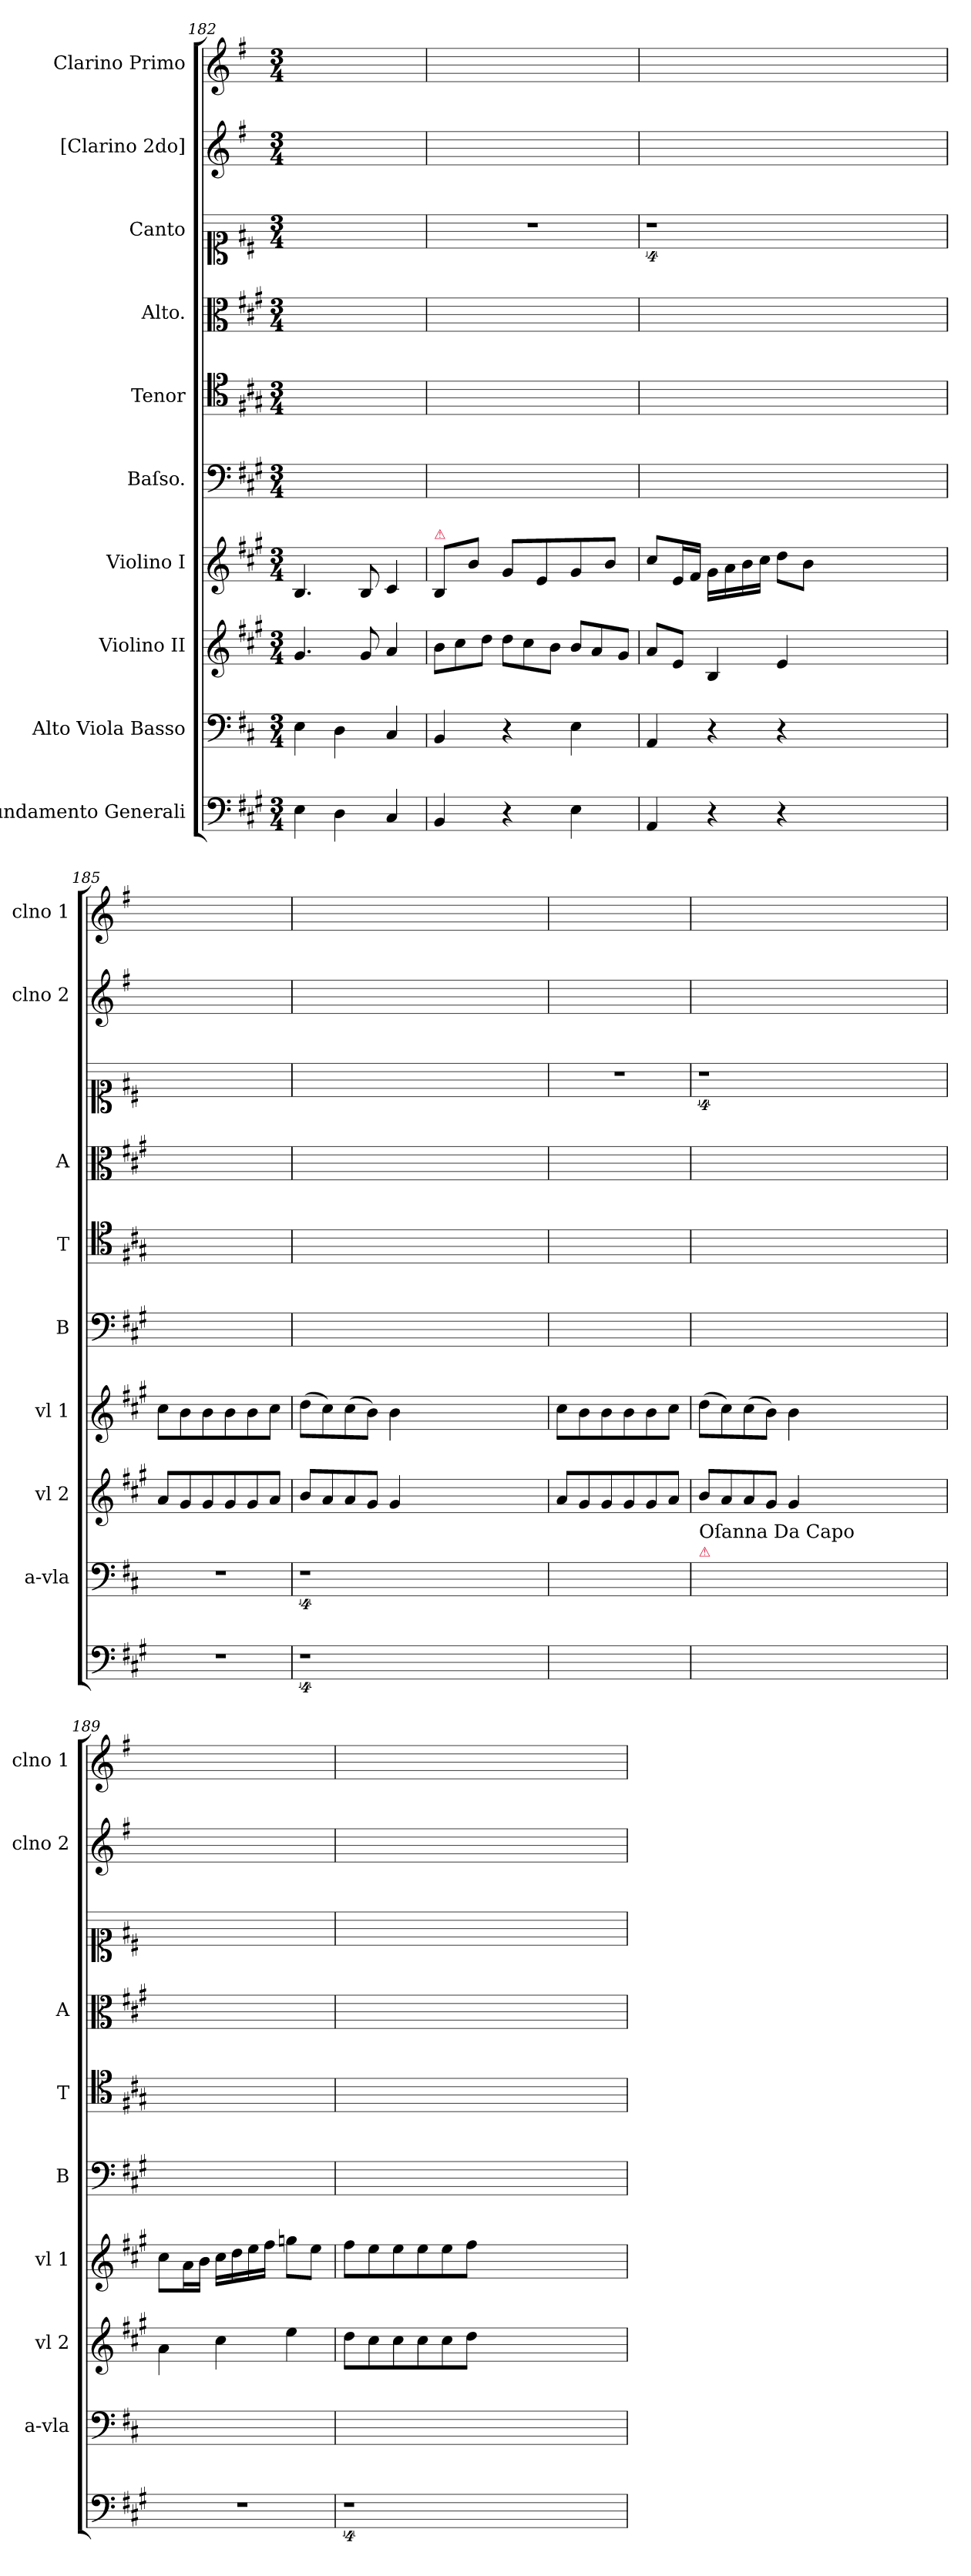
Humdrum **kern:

**kern	**kern	**kern	**kern	**kern	**kern	**kern	**kern	**kern	**kern
*part10	*part9	*part8	*part7	*part6	*part5	*part4	*part3	*part2	*part1
*staff10	*staff9	*staff8	*staff7	*staff6	*staff5	*staff4	*staff3	*staff2	*staff1
*I"Fundamento Generali	*I"Alto Viola Basso	*I"Violino II	*I"Violino I	*I"Baſso.	*I"Tenor	*I"Alto.	*I"Canto	*I"[Clarino 2do]	*I"Clarino Primo
*	*I'a-vla	*I'vl 2	*I'vl 1	*I'B	*I'T	*I'A	*	*I'clno 2	*I'clno 1
*clefF4	*clefF4	*clefG2	*clefG2	*clefF4	*clefC4	*clefC3	*clefC1	*clefG2	*clefG2
*	*	*	*	*	*	*	*	*ITrd-1c-2	*ITrd-1c-2
*k[f#c#g#]	*k[f#c#]	*k[f#c#g#]	*k[f#c#g#]	*k[f#c#g#]	*k[f#c#g#]	*k[f#c#g#]	*k[f#c#]	*k[f#c#g#]	*k[f#c#g#]
*M3/4	*M3/4	*M3/4	*M3/4	*M3/4	*M3/4	*M3/4	*M3/4	*M3/4	*M3/4
=182	=182	=182	=182	=182	=182	=182	=182	=182	=182
4E\	4E\	4.g#/	4.B/	2.ryy	2.ryy	2.ryy	2.ryy	2.ryy	2.ryy
4D\	4D\	.	.	.	.	.	.	.	.
.	.	8g#/	8B/	.	.	.	.	.	.
4C#/	4C#/	4a/	4c#/	.	.	.	.	.	.
=183	=183	=183	=183	=183	=183	=183	=183	=183	=183
*	*	*Xtuplet	*	*	*	*	*	*	*
!	!	!	!LO:TX:a:color=crimson:t=⚠	!	!	!	!	!	!
4BB/	4BB/	12b\L	8B/L	2.ryy	2.ryy	2.ryy	2.r	2.ryy	2.ryy
.	.	12cc#\	.	.	.	.	.	.	.
.	.	.	8b\J	.	.	.	.	.	.
.	.	12dd\J	.	.	.	.	.	.	.
4r	4r	12dd\L	8g#/L	.	.	.	.	.	.
.	.	12cc#\	.	.	.	.	.	.	.
.	.	.	8e/	.	.	.	.	.	.
.	.	12b\J	.	.	.	.	.	.	.
4E\	4E\	12b/L	8g#/	.	.	.	.	.	.
.	.	12a/	.	.	.	.	.	.	.
.	.	.	8b/J	.	.	.	.	.	.
.	.	12g#/J	.	.	.	.	.	.	.
=184	=184	=184	=184	=184	=184	=184	=184	=184	=184
4AA/	4AA/	8a/L	8cc#/L	2.ryy	2.ryy	2.ryy	4%9r	2.ryy	2.ryy
.	.	8e/J	16e/L	.	.	.	.	.	.
.	.	.	16f#/JJ	.	.	.	.	.	.
4r	4r	4B/	16g#\LL	.	.	.	.	.	.
.	.	.	16a\	.	.	.	.	.	.
.	.	.	16b\	.	.	.	.	.	.
.	.	.	16cc#\JJ	.	.	.	.	.	.
4r	4r	4e/	8dd\L	.	.	.	.	.	.
.	.	.	8b\J	.	.	.	.	.	.
1.ryy	1.ryy	1.ryy	1.ryy	1.ryy	1.ryy	1.ryy	.	1.ryy	1.ryy
=185	=185	=185	=185	=185	=185	=185	=185	=185	=185
2.r	2.r	8a/L	8cc#\L	2.ryy	2.ryy	2.ryy	2.ryy	2.ryy	2.ryy
.	.	8g#/	8b\	.	.	.	.	.	.
.	.	8g#/	8b\	.	.	.	.	.	.
.	.	8g#/	8b\	.	.	.	.	.	.
.	.	8g#/	8b\	.	.	.	.	.	.
.	.	8a/J	8cc#\J	.	.	.	.	.	.
=186	=186	=186	=186	=186	=186	=186	=186	=186	=186
4%9r	4%9r	8b/L	(8dd\L	2.ryy	2.ryy	2.ryy	0ryy	2.ryy	2.ryy
.	.	8a/	8cc#\)	.	.	.	.	.	.
.	.	8a/	(8cc#\	.	.	.	.	.	.
.	.	8g#/J	8b\J)	.	.	.	.	.	.
.	.	4g#/	4b\	.	.	.	.	.	.
.	.	1.ryy	1.ryy	1.ryy	1.ryy	1.ryy	.	1.ryy	1.ryy
.	.	.	.	.	.	.	4ryy	.	.
=187	=187	=187	=187	=187	=187	=187	=187	=187	=187
2.ryy	2.ryy	8a/L	8cc#\L	2.ryy	2.ryy	2.ryy	2.r	2.ryy	2.ryy
.	.	8g#/	8b\	.	.	.	.	.	.
.	.	8g#/	8b\	.	.	.	.	.	.
.	.	8g#/	8b\	.	.	.	.	.	.
.	.	8g#/	8b\	.	.	.	.	.	.
.	.	8a/J	8cc#\J	.	.	.	.	.	.
=188	=188	=188	=188	=188	=188	=188	=188	=188	=188
!	!LO:TX:a:color=crimson:t=⚠	!	!	!	!	!	!	!	!
!	!LO:TX:a:t=Oſanna Da Capo	!	!	!	!	!	!	!	!
0ryy	0ryy	8b/L	(8dd\L	2.ryy	2.ryy	2.ryy	4%9r	2.ryy	2.ryy
.	.	8a/	8cc#\)	.	.	.	.	.	.
.	.	8a/	(8cc#\	.	.	.	.	.	.
.	.	8g#/J	8b\J)	.	.	.	.	.	.
.	.	4g#/	4b\	.	.	.	.	.	.
.	.	1.ryy	1.ryy	1.ryy	1.ryy	1.ryy	.	1.ryy	1.ryy
4ryy	4ryy	.	.	.	.	.	.	.	.
=189	=189	=189	=189	=189	=189	=189	=189	=189	=189
2.r	2.ryy	4a\	8cc#\L	2.ryy	2.ryy	2.ryy	2.ryy	2.ryy	2.ryy
.	.	.	16a\L	.	.	.	.	.	.
.	.	.	16b\JJ	.	.	.	.	.	.
.	.	4cc#\	16cc#\LL	.	.	.	.	.	.
.	.	.	16dd\	.	.	.	.	.	.
.	.	.	16ee\	.	.	.	.	.	.
.	.	.	16ff#\JJ	.	.	.	.	.	.
.	.	4ee\	8ggn\L	.	.	.	.	.	.
.	.	.	8ee\J	.	.	.	.	.	.
=190	=190	=190	=190	=190	=190	=190	=190	=190	=190
4%9r	2.ryy	8dd\L	8ff#\L	2.ryy	2.ryy	2.ryy	0ryy	2.ryy	2.ryy
.	.	8cc#\	8ee\	.	.	.	.	.	.
.	.	8cc#\	8ee\	.	.	.	.	.	.
.	.	8cc#\	8ee\	.	.	.	.	.	.
.	.	8cc#\	8ee\	.	.	.	.	.	.
.	.	8dd\J	8ff#\J	.	.	.	.	.	.
.	1.ryy	1.ryy	1.ryy	1.ryy	1.ryy	1.ryy	.	1.ryy	1.ryy
.	.	.	.	.	.	.	4ryy	.	.
=	=	=	=	=	=	=	=	=	=
*-	*-	*-	*-	*-	*-	*-	*-	*-	*-
